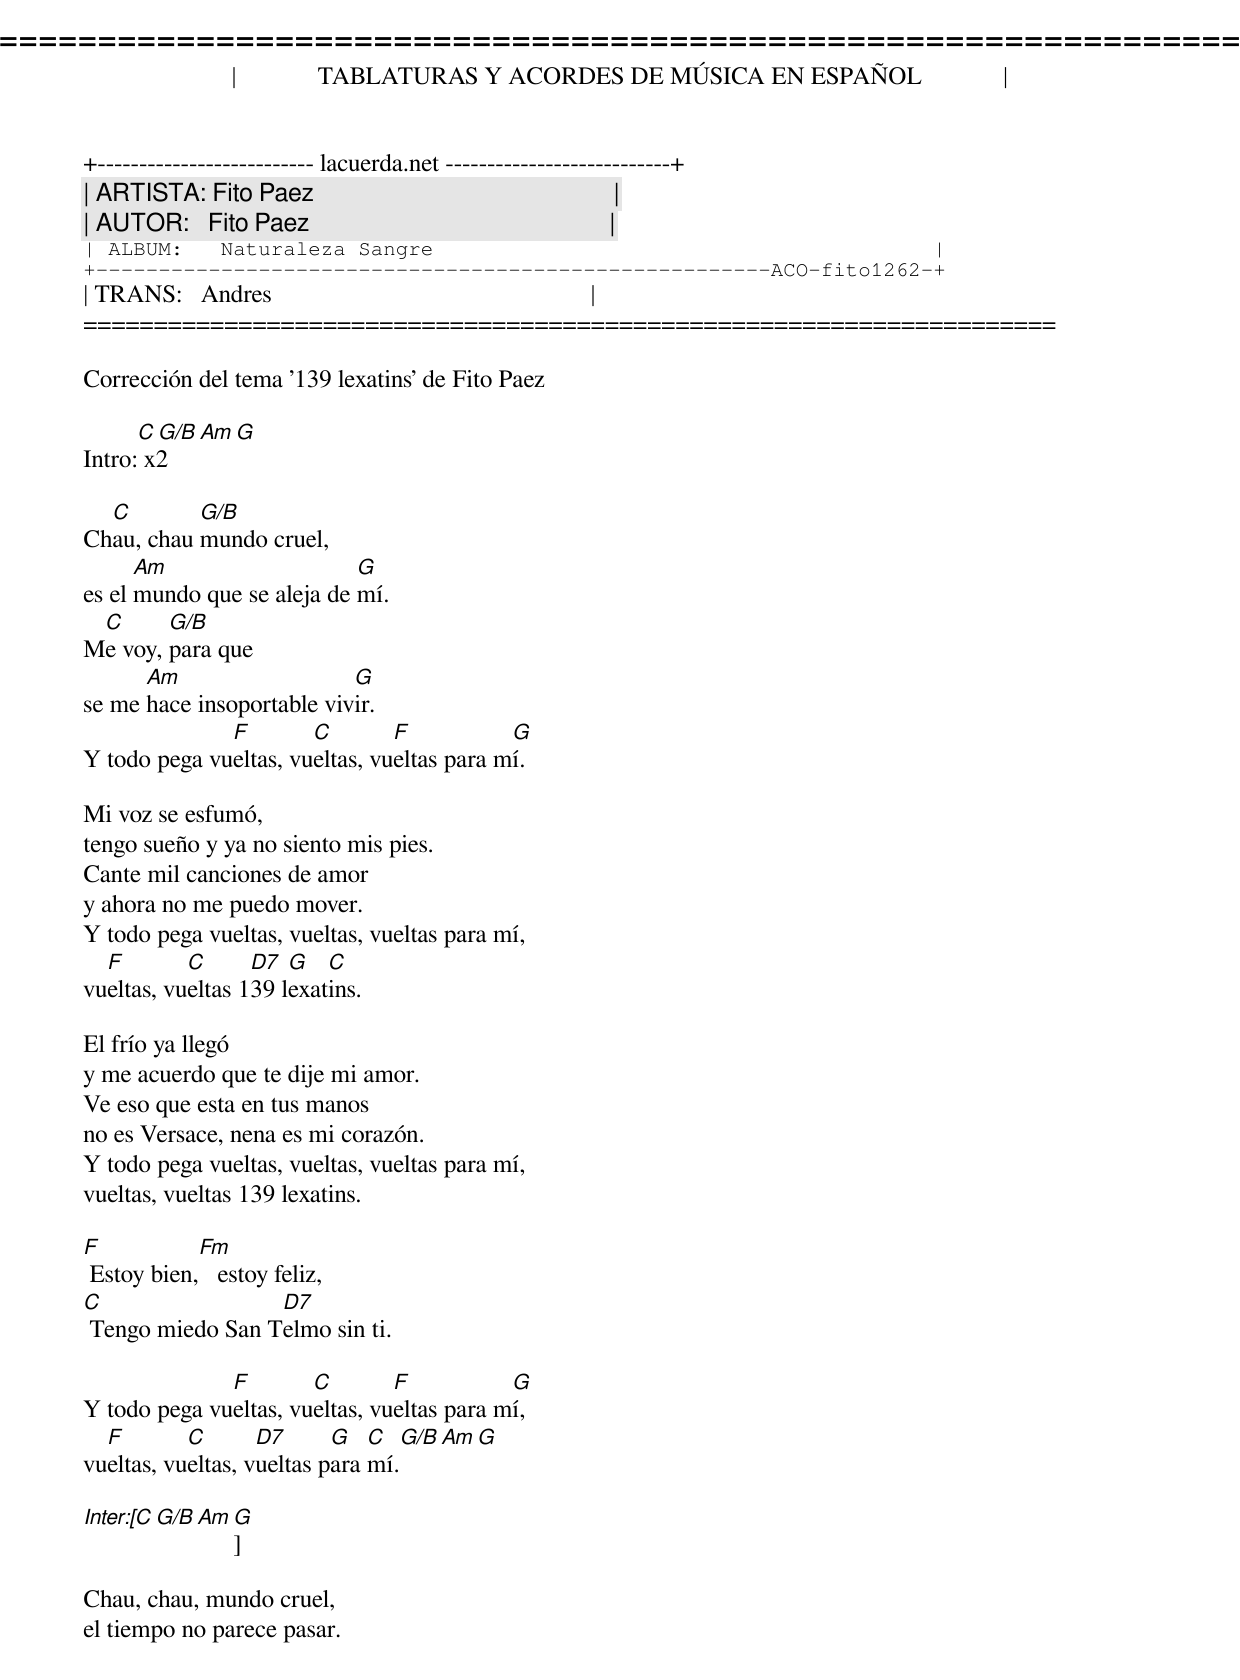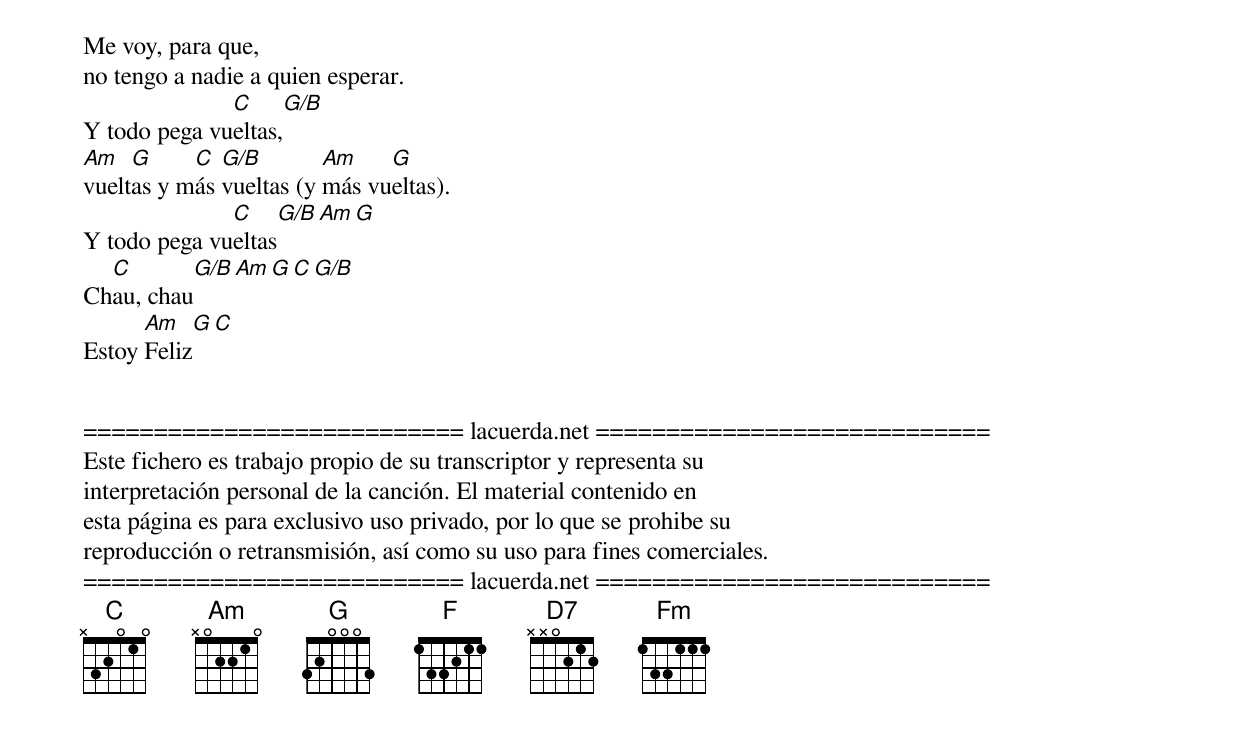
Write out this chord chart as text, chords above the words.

=====================================================================
|             TABLATURAS Y ACORDES DE MÚSICA EN ESPAÑOL             |
+-------------------------- lacuerda.net ---------------------------+
| ARTISTA: Fito Paez                                                |
| CANCION: 139 LEXATINS                                             |
| AUTOR:   Fito Paez                                                |
| ALBUM:   Naturaleza Sangre                                        |
+------------------------------------------------------ACO-fito1262-+
| TRANS:   Andres                                                   |
=====================================================================

Corrección del tema '139 lexatins' de Fito Paez

Intro:[C G/B Am G] x2

  C        G/B
Chau, chau mundo cruel,
      Am                    G
es el mundo que se aleja de mí.
 C      G/B
Me voy, para que
      Am                   G
se me hace insoportable vivir.
              F        C        F           G
Y todo pega vueltas, vueltas, vueltas para mí.

Mi voz se esfumó,
tengo sueño y ya no siento mis pies.
Cante mil canciones de amor
y ahora no me puedo mover.
Y todo pega vueltas, vueltas, vueltas para mí,
  F        C      D7  G   C
vueltas, vueltas 139 lexatins.

El frío ya llegó
y me acuerdo que te dije mi amor.
Ve eso que esta en tus manos
no es Versace, nena es mi corazón.
Y todo pega vueltas, vueltas, vueltas para mí,
vueltas, vueltas 139 lexatins.

F           Fm
 Estoy bien,   estoy feliz,
C                 D7
 Tengo miedo San Telmo sin ti.

              F        C        F           G
Y todo pega vueltas, vueltas, vueltas para mí,
  F        C       D7      G   C  G/B  Am  G
vueltas, vueltas, vueltas para mí.

Inter:[C  G/B  Am  G]

Chau, chau, mundo cruel,
el tiempo no parece pasar.
Me voy, para que,
no tengo a nadie a quien esperar.
              C      G/B
Y todo pega vueltas,
Am   G     C  G/B        Am    G
vueltas y más vueltas (y más vueltas).
              C     G/B  Am  G
Y todo pega vueltas
  C        G/B  Am  G  C  G/B
Chau, chau
      Am    G  C
Estoy Feliz


=========================== lacuerda.net ============================
Este fichero es trabajo propio de su transcriptor y representa su
interpretación personal de la canción. El material contenido en
esta página es para exclusivo uso privado, por lo que se prohibe su
reproducción o retransmisión, así como su uso para fines comerciales.
=========================== lacuerda.net ============================
